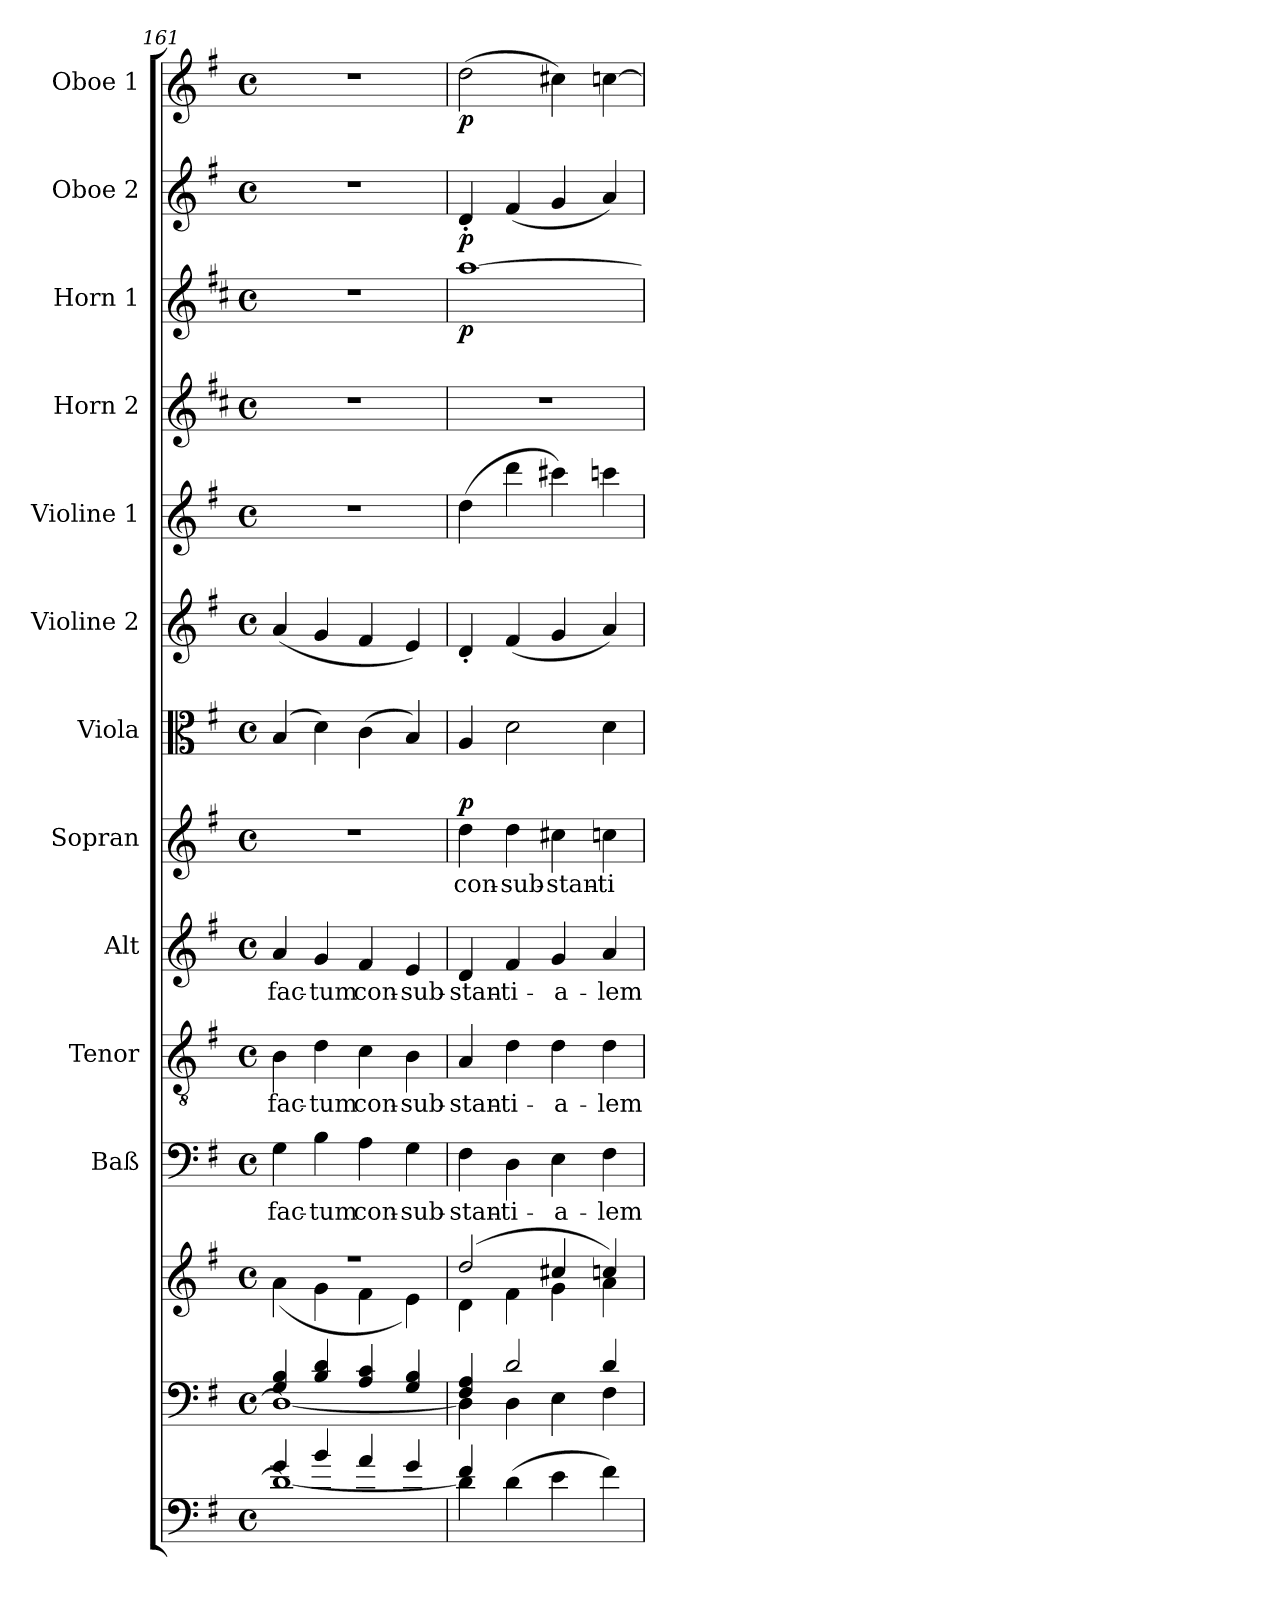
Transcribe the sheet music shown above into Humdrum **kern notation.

**kern	**kern	**kern	**kern	**text	**kern	**text	**kern	**text	**kern	**text	**dynam	**kern	**kern	**kern	**kern	**kern	**dynam	**kern	**dynam	**kern	**dynam
*part13	*part12	*part12	*part11	*part11	*part10	*part10	*part9	*part9	*part8	*part8	*part8	*part7	*part6	*part5	*part4	*part3	*part3	*part2	*part2	*part1	*part1
*staff14	*staff13	*staff12	*staff11	*staff11	*staff10	*staff10	*staff9	*staff9	*staff8	*staff8	*staff8	*staff7	*staff6	*staff5	*staff4	*staff3	*staff3	*staff2	*staff2	*staff1	*staff1
*	*	*	*I"Baß	*	*I"Tenor	*	*I"Alt	*	*I"Sopran	*	*	*I"Viola	*I"Violine 2	*I"Violine 1	*I"Horn 2	*I"Horn 1	*	*I"Oboe 2	*	*I"Oboe 1	*
*	*	*	*I'Baß	*	*I'Ten	*	*I'Alt	*	*I'Sop	*	*	*I'Vla.	*I'Vln. 2	*I'Vln. 1	*I'Hrn. 2	*I'Hrn. 1	*	*I'Ob. 2	*	*I'Ob. 1	*
*clefF4	*clefF4	*clefG2	*clefF4	*	*clefGv2	*	*clefG2	*	*clefG2	*	*	*clefC3	*clefG2	*clefG2	*clefG2	*clefG2	*	*clefG2	*	*clefG2	*
*ITrd7c12	*	*	*	*	*	*	*	*	*	*	*	*	*	*	*ITrd4c7	*ITrd4c7	*	*	*	*	*
*k[f#]	*k[f#]	*k[f#]	*k[f#]	*	*k[f#]	*	*k[f#]	*	*k[f#]	*	*	*k[f#]	*k[f#]	*k[f#]	*k[f#]	*k[f#]	*	*k[f#]	*	*k[f#]	*
*G:	*G:	*G:	*G:	*	*G:	*	*G:	*	*G:	*	*	*G:	*G:	*G:	*G:	*G:	*	*G:	*	*G:	*
*M4/4	*M4/4	*M4/4	*M4/4	*	*M4/4	*	*M4/4	*	*M4/4	*	*	*M4/4	*M4/4	*M4/4	*M4/4	*M4/4	*	*M4/4	*	*M4/4	*
*met(c)	*met(c)	*met(c)	*met(c)	*	*met(c)	*	*met(c)	*	*met(c)	*	*	*met(c)	*met(c)	*met(c)	*met(c)	*met(c)	*	*met(c)	*	*met(c)	*
=161	=161	=161	=161	=161	=161	=161	=161	=161	=161	=161	=161	=161	=161	=161	=161	=161	=161	=161	=161	=161	=161
*^	*^	*^	*	*	*	*	*	*	*	*	*	*	*	*	*	*	*	*	*	*	*
!	!	!	!	!	!	!	!LO:LY:b	!	!LO:LY:b	!	!LO:LY:b	!	!	!	!	!	!	!	!	!	!	!	!	!
4G/	1D_	4G/ 4B/	1D_	1r	(>4a\	4G\	fac-	4B\	fac-	4a/	fac-	1r	.	.	(4B/	(<4a/	1r	1r	1r	.	1r	.	1r	.
!	!	!	!	!	!	!	!LO:LY:b	!	!LO:LY:b	!	!LO:LY:b	!	!	!	!	!	!	!	!	!	!	!	!	!
4B/	.	4B/ 4d/	.	.	4g\	4B\	-tum	4d\	-tum	4g/	-tum	.	.	.	4d\)	4g/	.	.	.	.	.	.	.	.
!	!	!	!	!	!	!	!LO:LY:b	!	!LO:LY:b	!	!LO:LY:b	!	!	!	!	!	!	!	!	!	!	!	!	!
4A/	.	4A/ 4c/	.	.	4f#\	4A\	con-	4c\	con-	4f#/	con-	.	.	.	(>4c\	4f#/	.	.	.	.	.	.	.	.
!	!	!	!	!	!	!	!LO:LY:b	!	!LO:LY:b	!	!LO:LY:b	!	!	!	!	!	!	!	!	!	!	!	!	!
4G/	.	4G/ 4B/	.	.	4e\)	4G\	-sub-	4B\	-sub-	4e/	-sub-	.	.	.	4B/)	4e/)	.	.	.	.	.	.	.	.
=162	=162	=162	=162	=162	=162	=162	=162	=162	=162	=162	=162	=162	=162	=162	=162	=162	=162	=162	=162	=162	=162	=162	=162	=162
!	!	!	!	!	!	!	!LO:LY:b	!	!LO:LY:b	!	!LO:LY:b	!	!LO:LY:b	!LO:DY:a	!	!	!	!	!	!LO:DY:b	!	!LO:DY:b	!	!LO:DY:b
4F#/	4D\]	4F#/ 4A/	4D\]	(2dd/	4d\	4F#\	-stan-	4A/	-stan-	4d/	-stan-	4dd\	con-	p	4A/	4d'</	(>4dd\	1r	[1dd	p	4d'</	p	(>2dd\	p
!	!	!	!	!	!	!	!LO:LY:b	!	!LO:LY:b	!	!LO:LY:b	!	!LO:LY:b	!	!	!	!	!	!	!	!	!	!	!
2.ryy	(>4D\	2d/	4D\	.	4f#\	4D\	-ti-	4d\	-ti-	4f#/	-ti-	4dd\	-sub-	.	2d\	(<4f#/	4ddd\	.	.	.	(<4f#/	.	.	.
!	!	!	!	!	!	!	!LO:LY:b	!	!LO:LY:b	!	!LO:LY:b	!	!LO:LY:b	!	!	!	!	!	!	!	!	!	!	!
.	4E\	.	4E\	4cc#X/	4g\	4E\	-a-	4d\	-a-	4g/	-a-	4cc#X\	-stan-	.	.	4g/	4ccc#X\)	.	.	.	4g/	.	4cc#X\)	.
!	!	!	!	!	!	!	!LO:LY:b	!	!LO:LY:b	!	!LO:LY:b	!	!LO:LY:b	!	!	!	!	!	!	!	!	!	!	!
.	4F#\)	4d/	4F#\	4ccn/)	4a\	4F#\	-lem	4d\	-lem	4a/	-lem	4ccn\	-ti-	.	4d\	4a/)	4cccn\	.	.	.	4a/)	.	[4ccn\	.
*v	*v	*	*	*	*	*	*	*	*	*	*	*	*	*	*	*	*	*	*	*	*	*	*	*
*	*v	*v	*	*	*	*	*	*	*	*	*	*	*	*	*	*	*	*	*	*	*	*	*
*	*	*v	*v	*	*	*	*	*	*	*	*	*	*	*	*	*	*	*	*	*	*	*
=	=	=	=	=	=	=	=	=	=	=	=	=	=	=	=	=	=	=	=	=	=
*-	*-	*-	*-	*-	*-	*-	*-	*-	*-	*-	*-	*-	*-	*-	*-	*-	*-	*-	*-	*-	*-
